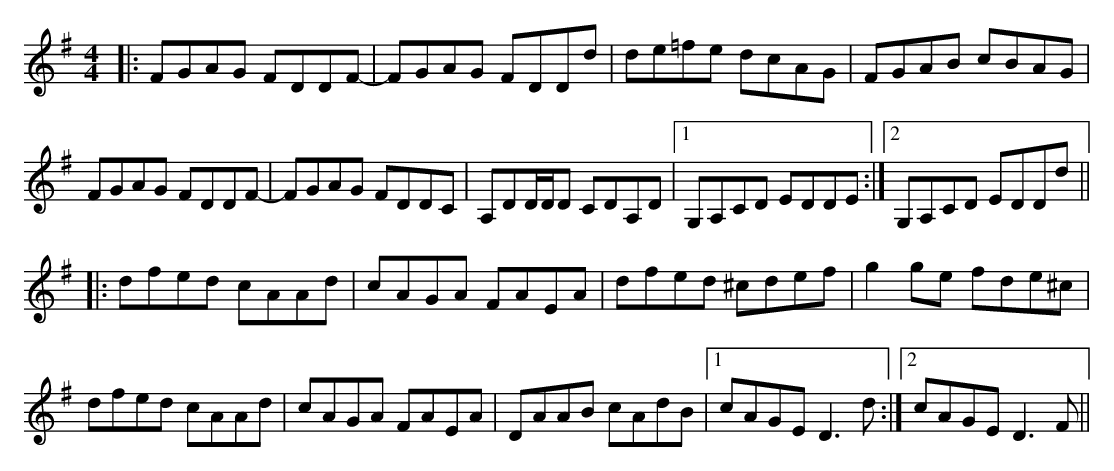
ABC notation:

X:1
M:4/4
K:Dmix
|:FGAG FDDF-|FGAG FDDd|de=fe dcAG|FGAB cBAG|
FGAG FDDF-|FGAG FDDC|A,DD/D/D CDA,D|1 G,A,CD EDDE:|2 G,A,CD EDDd||
|:dfed cAAd|cAGA FAEA|dfed ^cdef|g2ge fde^c|
dfed cAAd|cAGA FAEA|DAAB cAdB|1 cAGE D3d:|2 cAGE D3F||
